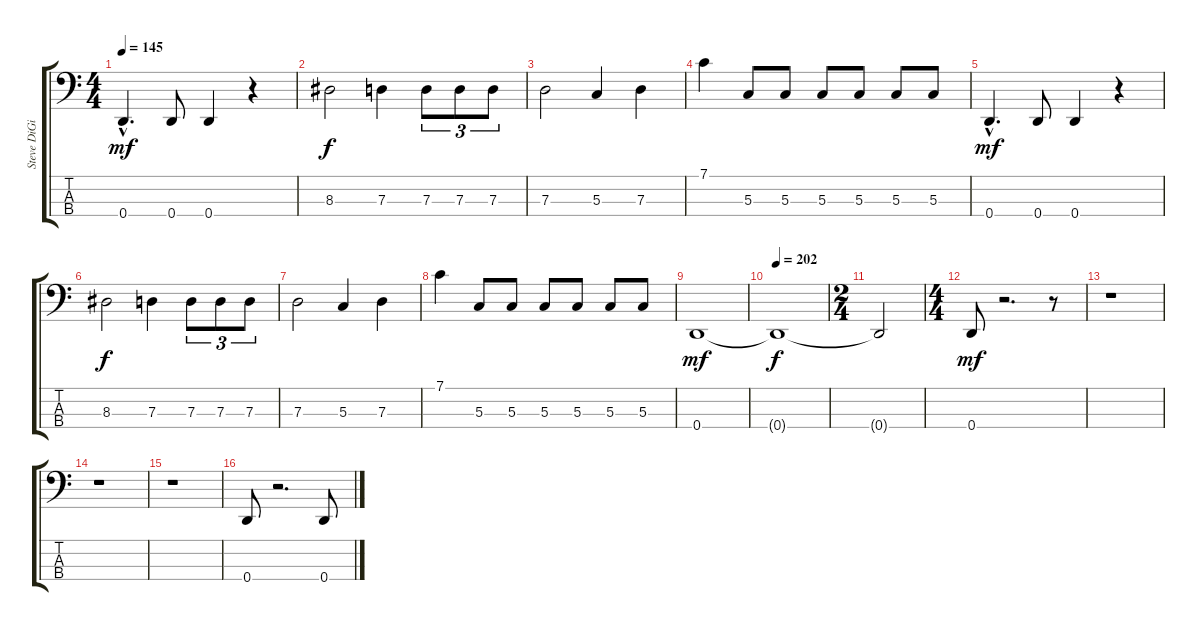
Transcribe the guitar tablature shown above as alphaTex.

\track ("Steve DiGiorgio" "Steve DiGi") {instrument electricbassfinger}
\staff {score tabs}
\tuning (F2 C2 G1 D1) {hide}
\ts (4 4)
\tempo 145
\clef f4
\ks c
0.4{hac}.4{d dy mf} 0.4.8 0.4.4 r.4 |
8.3.2{dy f} 7.3.4 7.3.8{tu (3 2)} 7.3.8{tu (3 2)} 7.3.8{tu (3 2)} |
7.3.2 5.3.4 7.3.4 |
7.1.4 5.3.8 5.3.8 5.3.8 5.3.8 5.3.8 5.3.8 |
0.4{hac}.4{d dy mf} 0.4.8 0.4.4 r.4 |
8.3.2{dy f} 7.3.4 7.3.8{tu (3 2)} 7.3.8{tu (3 2)} 7.3.8{tu (3 2)} |
7.3.2 5.3.4 7.3.4 |
7.1.4 5.3.8 5.3.8 5.3.8 5.3.8 5.3.8 5.3.8 |
0.4.1{dy mf instrument slapbass1} |
\tempo 202
0.4{t}.1{dy f} |
\ts (2 4)
0.4{t}.2 |
\ts (4 4)
0.4.8{dy mf instrument slapbass1} r.2{d} r.8 |
r.1 |
r.1 |
r.1 |
0.4.8 r.2{d} 0.4.8
